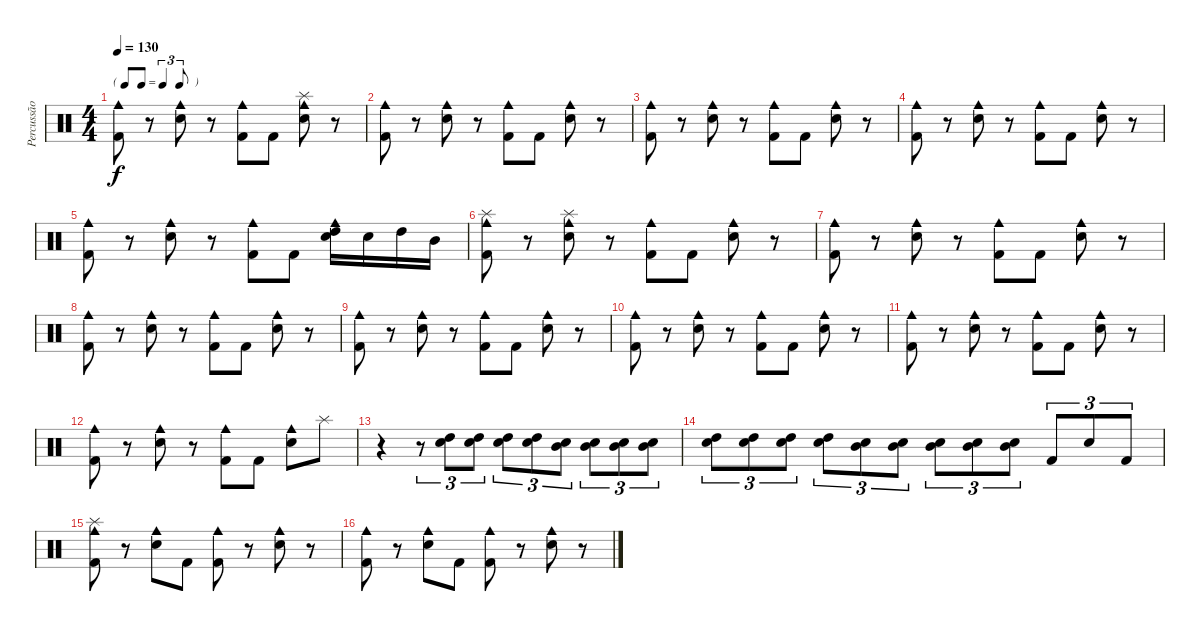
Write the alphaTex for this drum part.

\track ("Percussão" "Percussão") {instrument percussion}
\staff {score}
\articulation defaults
\ts (4 4)
\tf triplet8th
\tempo 130
\clef neutral
\ks c
("Cowbell medium (hit)" "Kick (hit) 2").8{dy f} r.8 ("Cowbell medium (hit)" "Snare (hit) 2").8 r.8 ("Cowbell medium (hit)" "Kick (hit) 2").8 "Kick (hit) 2".8 ("Cowbell medium (hit)" "Snare (hit) 2" "Splash (hit)").8 r.8 |
("Cowbell medium (hit)" "Kick (hit) 2").8 r.8 ("Cowbell medium (hit)" "Snare (hit) 2").8 r.8 ("Cowbell medium (hit)" "Kick (hit) 2").8 "Kick (hit) 2".8 ("Cowbell medium (hit)" "Snare (hit) 2").8 r.8 |
("Cowbell medium (hit)" "Kick (hit) 2").8 r.8 ("Cowbell medium (hit)" "Snare (hit) 2").8 r.8 ("Cowbell medium (hit)" "Kick (hit) 2").8 "Kick (hit) 2".8 ("Cowbell medium (hit)" "Snare (hit) 2").8 r.8 |
("Cowbell medium (hit)" "Kick (hit) 2").8 r.8 ("Cowbell medium (hit)" "Snare (hit) 2").8 r.8 ("Cowbell medium (hit)" "Kick (hit) 2").8 "Kick (hit) 2".8 ("Cowbell medium (hit)" "Snare (hit) 2").8 r.8 |
("Cowbell medium (hit)" "Kick (hit) 2").8 r.8 ("Cowbell medium (hit)" "Snare (hit) 2").8 r.8 ("Cowbell medium (hit)" "Kick (hit) 2").8 "Kick (hit) 2".8 ("Cowbell medium (hit)" "Snare (hit) 2" "High Tom (hit)").16 "Snare (hit) 2".16 "High Tom (hit)".16 "Mid Tom (hit)".16 |
("Cowbell medium (hit)" "Kick (hit) 2" "Splash (hit)").8 r.8 ("Cowbell medium (hit)" "Snare (hit) 2" "Splash (hit)").8 r.8 ("Cowbell medium (hit)" "Kick (hit) 2").8 "Kick (hit) 2".8 ("Cowbell medium (hit)" "Snare (hit) 2").8 r.8 |
("Cowbell medium (hit)" "Kick (hit) 2").8 r.8 ("Cowbell medium (hit)" "Snare (hit) 2").8 r.8 ("Cowbell medium (hit)" "Kick (hit) 2").8 "Kick (hit) 2".8 ("Cowbell medium (hit)" "Snare (hit) 2").8 r.8 |
("Cowbell medium (hit)" "Kick (hit) 2").8 r.8 ("Cowbell medium (hit)" "Snare (hit) 2").8 r.8 ("Cowbell medium (hit)" "Kick (hit) 2").8 "Kick (hit) 2".8 ("Cowbell medium (hit)" "Snare (hit) 2").8 r.8 |
("Cowbell medium (hit)" "Kick (hit) 2").8 r.8 ("Cowbell medium (hit)" "Snare (hit) 2").8 r.8 ("Cowbell medium (hit)" "Kick (hit) 2").8 "Kick (hit) 2".8 ("Cowbell medium (hit)" "Snare (hit) 2").8 r.8 |
("Cowbell medium (hit)" "Kick (hit) 2").8 r.8 ("Cowbell medium (hit)" "Snare (hit) 2").8 r.8 ("Cowbell medium (hit)" "Kick (hit) 2").8 "Kick (hit) 2".8 ("Cowbell medium (hit)" "Snare (hit) 2").8 r.8 |
("Cowbell medium (hit)" "Kick (hit) 2").8 r.8 ("Cowbell medium (hit)" "Snare (hit) 2").8 r.8 ("Cowbell medium (hit)" "Kick (hit) 2").8 "Kick (hit) 2".8 ("Cowbell medium (hit)" "Snare (hit) 2").8 r.8 |
("Cowbell medium (hit)" "Kick (hit) 2").8 r.8 ("Cowbell medium (hit)" "Snare (hit) 2").8 r.8 ("Cowbell medium (hit)" "Kick (hit) 2").8 "Kick (hit) 2".8 ("Cowbell medium (hit)" "Snare (hit) 2").8 "Splash (hit)".8 |
r.4 r.8{tu (3 2)} ("Snare (hit) 2" "High Tom (hit)").8{tu (3 2)} ("Snare (hit) 2" "High Tom (hit)").8{tu (3 2)} ("Snare (hit) 2" "High Tom (hit)").8{tu (3 2)} ("Snare (hit) 2" "High Tom (hit)").8{tu (3 2)} ("Snare (hit) 2" "Mid Tom (hit)").8{tu (3 2)} ("Snare (hit) 2" "Mid Tom (hit)").8{tu (3 2)} ("Snare (hit) 2" "Mid Tom (hit)").8{tu (3 2)} ("Snare (hit) 2" "Mid Tom (hit)").8{tu (3 2)} |
("Snare (hit) 2" "High Tom (hit)").8{tu (3 2)} ("Snare (hit) 2" "High Tom (hit)").8{tu (3 2)} ("Snare (hit) 2" "High Tom (hit)").8{tu (3 2)} ("Snare (hit) 2" "High Tom (hit)").8{tu (3 2)} ("Snare (hit) 2" "Mid Tom (hit)").8{tu (3 2)} ("Snare (hit) 2" "Mid Tom (hit)").8{tu (3 2)} ("Snare (hit) 2" "Mid Tom (hit)").8{tu (3 2)} ("Snare (hit) 2" "Mid Tom (hit)").8{tu (3 2)} ("Snare (hit) 2" "Mid Tom (hit)").8{tu (3 2)} "Kick (hit) 2".8{tu (3 2)} "Snare (hit) 2".8{tu (3 2)} "Kick (hit) 2".8{tu (3 2)} |
("Cowbell medium (hit)" "Kick (hit) 2" "Splash (hit)").8 r.8 ("Cowbell medium (hit)" "Snare (hit) 2").8 "Kick (hit) 2".8 ("Cowbell medium (hit)" "Kick (hit) 2").8 r.8 ("Cowbell medium (hit)" "Snare (hit) 2").8 r.8 |
("Cowbell medium (hit)" "Kick (hit) 2").8 r.8 ("Cowbell medium (hit)" "Snare (hit) 2").8 "Kick (hit) 2".8 ("Cowbell medium (hit)" "Kick (hit) 2").8 r.8 ("Cowbell medium (hit)" "Snare (hit) 2").8 r.8
